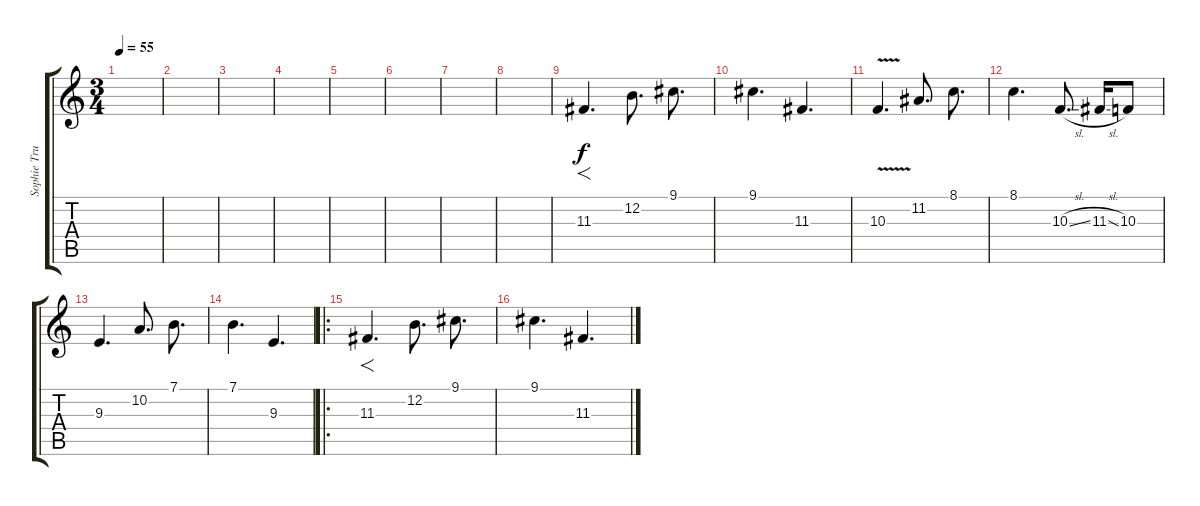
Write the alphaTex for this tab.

\track ("Sophie Trudeau" "Sophie Tru") {instrument violin}
\staff {score tabs}
\tuning (E4 B3 G3 D3 A2 E2) {hide}
\ts (3 4)
\tempo 55
\clef g2
\ks c
|
|
|
|
|
|
|
|
11.3.4{f d} 12.2.8{d} 9.1.8{d} |
9.1.4{d} 11.3.4{d} |
10.3{v}.4{d} 11.2.8{d} 8.1.8{d} |
8.1.4{d} 10.3{sl}.8{d} 11.3{sl}.16 10.3.8 |
9.3.4{d} 10.2.8{d} 7.1.8{d} |
7.1.4{d} 9.3.4{d} |
\ro
11.3.4{f d} 12.2.8{d} 9.1.8{d} |
9.1.4{d} 11.3.4{d}
